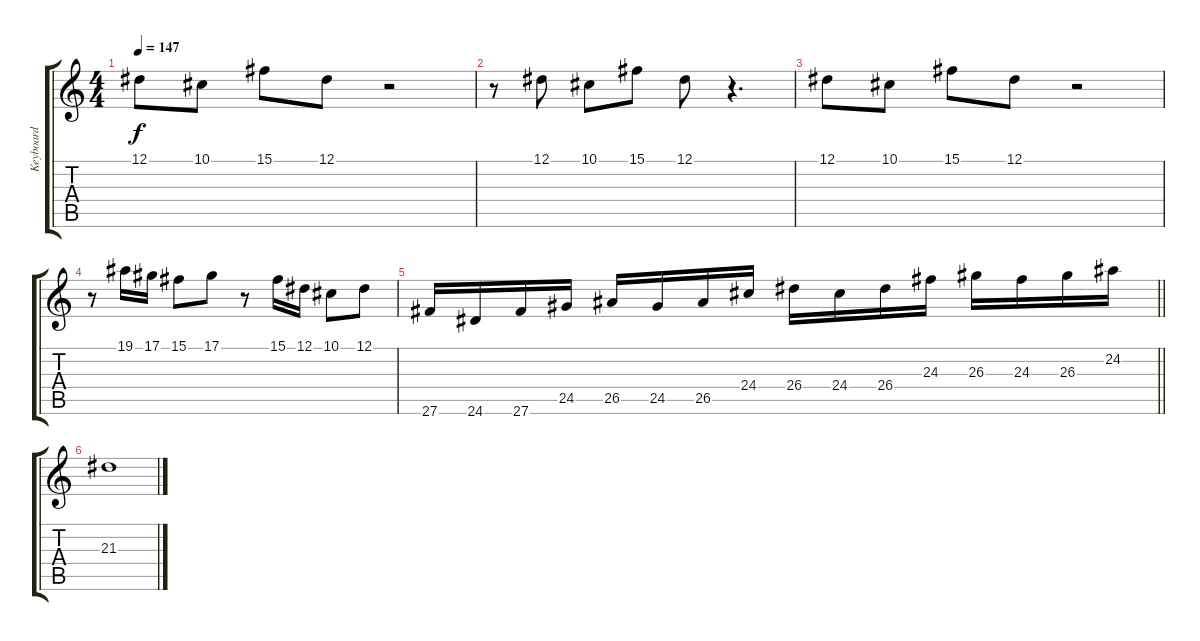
\track ("Keyboard" "Keyboard") {instrument orchestralharp}
\staff {score tabs}
\tuning (Eb4 Bb3 Gb3 Db3 Ab2 Eb2) {hide}
\ts (4 4)
\tempo 147
\clef g2
\ks c
12.1.8{dy f} 10.1.8 15.1.8 12.1.8 r.2 |
r.8 12.1.8 10.1.8 15.1.8 12.1.8 r.4{d} |
12.1.8 10.1.8 15.1.8 12.1.8 r.2 |
r.8 19.1.16 17.1.16 15.1.8 17.1.8 r.8 15.1.16 12.1.16 10.1.8 12.1.8 |
\barLineRight lightlight
27.6.16 24.6.16 27.6.16 24.5.16 26.5.16 24.5.16 26.5.16 24.4.16 26.4.16 24.4.16 26.4.16 24.3.16 26.3.16 24.3.16 26.3.16 24.2.16 |
21.3.1
